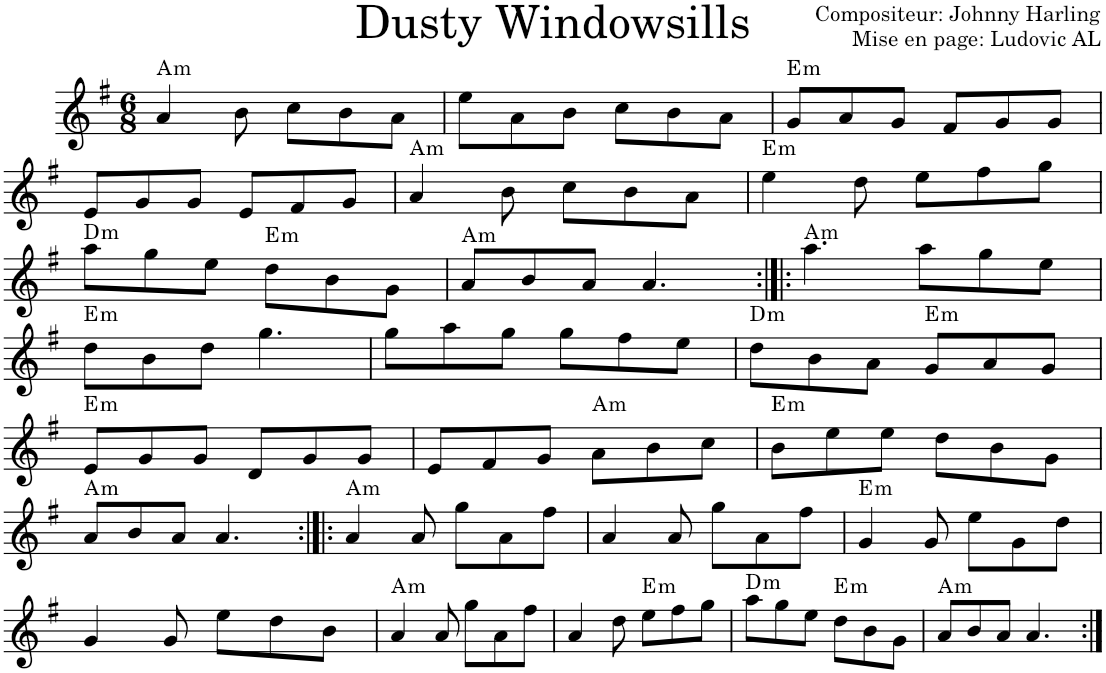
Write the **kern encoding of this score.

**kern	**harte
*part1	*part1
*staff1	*
*I"Voice	*
*I'V	*
*clefG2	*
*k[f#]	*
*M6/8	*
=1	=1
!	!LO:H:kt=m
4a/	A:min
8b\	.
8cc\L	.
8b\	.
8a\J	.
=2	=2
8ee\L	.
8a\	.
8b\J	.
8cc\L	.
8b\	.
8a\J	.
=3	=3
!	!LO:H:kt=m
8g/L	E:min
8a/	.
8g/J	.
8f#/L	.
8g/	.
8g/J	.
!!LO:LB:g=z
=4	=4
8e/L	.
8g/	.
8g/J	.
8e/L	.
8f#/	.
8g/J	.
=5	=5
!	!LO:H:kt=m
4a/	A:min
8b\	.
8cc\L	.
8b\	.
8a\J	.
=6	=6
!	!LO:H:kt=m
4ee\	E:min
8dd\	.
8ee\L	.
8ff#\	.
8gg\J	.
!!LO:LB:g=z
=7	=7
!	!LO:H:kt=m
8aa\L	D:min
8gg\	.
8ee\J	.
!	!LO:H:kt=m
8dd\L	E:min
8b\	.
8g\J	.
=8	=8
!	!LO:H:kt=m
8a/L	A:min
8b/	.
8a/J	.
4.a/	.
=9:|!|:	=9:|!|:
!	!LO:H:kt=m
4.aa\	A:min
8aa\L	.
8gg\	.
8ee\J	.
!!LO:LB:g=z
=10	=10
!	!LO:H:kt=m
8dd\L	E:min
8b\	.
8dd\J	.
4.gg\	.
=11	=11
8gg\L	.
8aa\	.
8gg\J	.
8gg\L	.
8ff#\	.
8ee\J	.
=12	=12
!	!LO:H:kt=m
8dd\L	D:min
8b\	.
8a\J	.
!	!LO:H:kt=m
8g/L	E:min
8a/	.
8g/J	.
!!LO:LB:g=z
=13	=13
!	!LO:H:kt=m
8e/L	E:min
8g/	.
8g/J	.
8d/L	.
8g/	.
8g/J	.
=14	=14
8e/L	.
8f#/	.
8g/J	.
!	!LO:H:kt=m
8a\L	A:min
8b\	.
8cc\J	.
=15	=15
!	!LO:H:kt=m
8b\L	E:min
8ee\	.
8ee\J	.
8dd\L	.
8b\	.
8g\J	.
!!LO:LB:g=z
=16	=16
!	!LO:H:kt=m
8a/L	A:min
8b/	.
8a/J	.
4.a/	.
=17:|!|:	=17:|!|:
!	!LO:H:kt=m
4a/	A:min
8a/	.
8gg\L	.
8a\	.
8ff#\J	.
=18	=18
4a/	.
8a/	.
8gg\L	.
8a\	.
8ff#\J	.
=19	=19
!	!LO:H:kt=m
4g/	E:min
8g/	.
8ee\L	.
8g\	.
8dd\J	.
!!LO:LB:g=z
=20	=20
4g/	.
8g/	.
8ee\L	.
8dd\	.
8b\J	.
=21	=21
!	!LO:H:kt=m
4a/	A:min
8a/	.
8gg\L	.
8a\	.
8ff#\J	.
=22	=22
4a/	.
8dd\	.
!	!LO:H:kt=m
8ee\L	E:min
8ff#\	.
8gg\J	.
=23	=23
!	!LO:H:kt=m
8aa\L	D:min
8gg\	.
8ee\J	.
!	!LO:H:kt=m
8dd\L	E:min
8b\	.
8g\J	.
=24	=24
!	!LO:H:kt=m
8a/L	A:min
8b/	.
8a/J	.
4.a/	.
=:|!	=:|!
*-	*-
